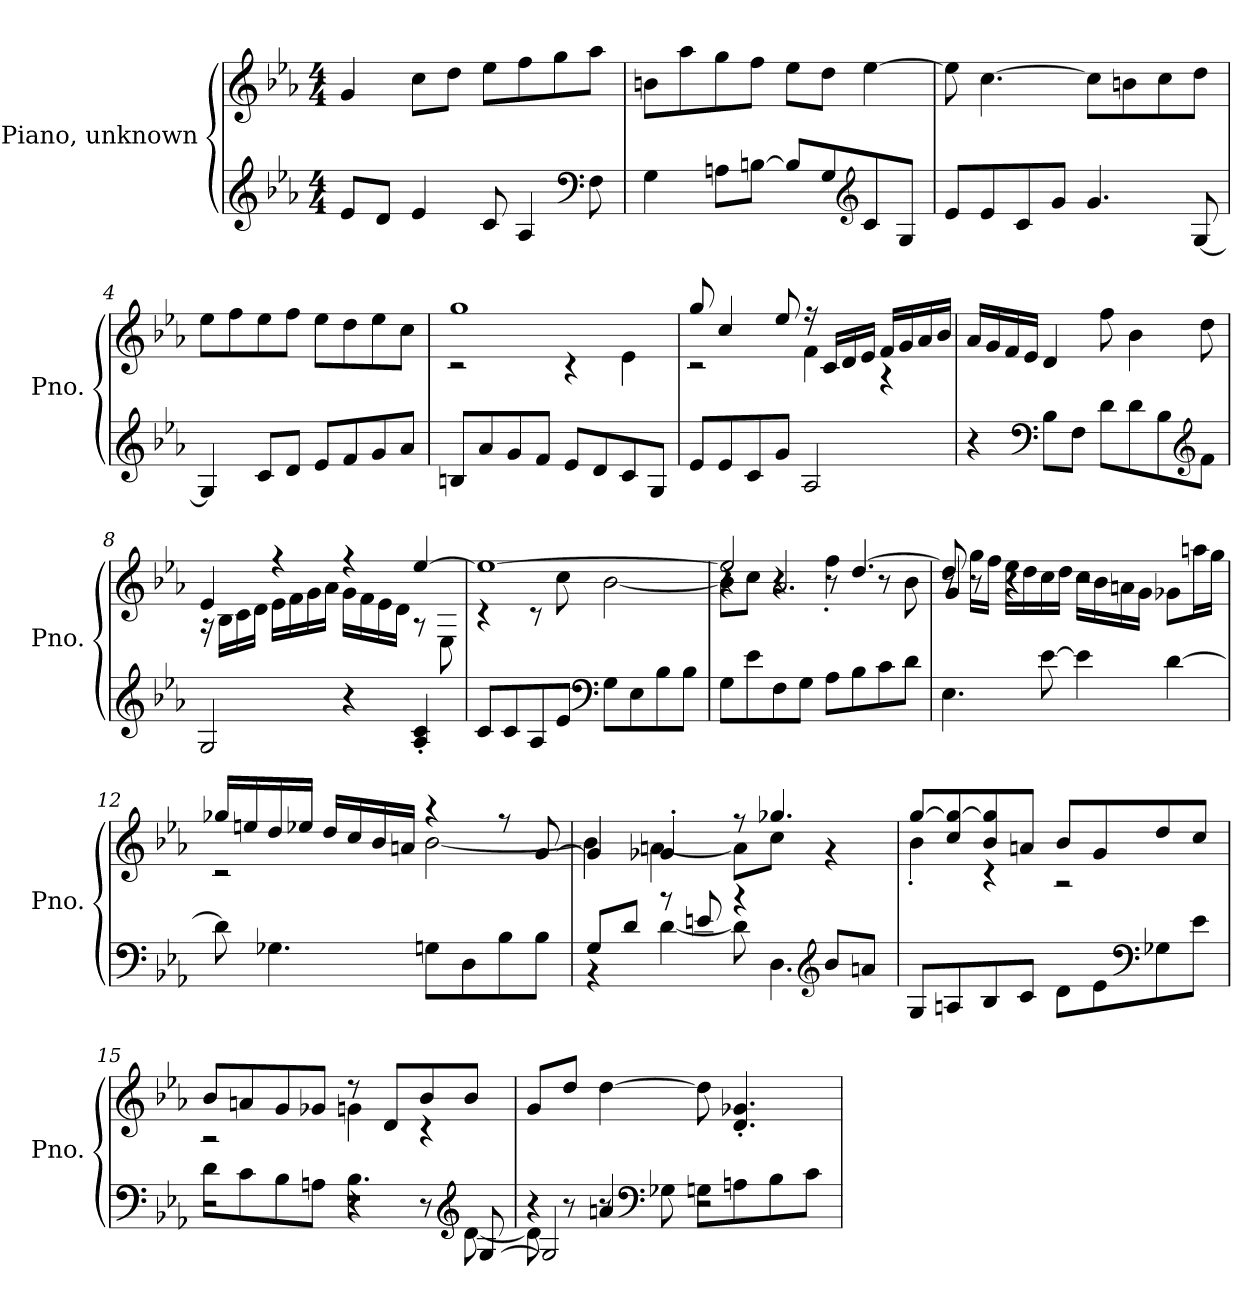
**kern	**kern
*part1	*part1
*staff2	*staff1
*I"Piano, unknown	*
*I'Pno.	*
*clefG2	*clefG2
*k[b-e-a-]	*k[b-e-a-]
*M4/4	*M4/4
*MM120	*MM120
=1	=1
8e-/L	4g/
8d/J	.
4e-/	8cc\L
.	8dd\J
8c/	8ee-\L
4A-/	8ff\
.	8gg\
*clefF4	*
8F\	8aa-\J
=2	=2
4G\	8bn\L
.	8aa-\
8An\L	8gg\
[8Bn\J	8ff\J
8B/L]	8ee-\L
8G/	8dd\J
*clefG2	*
8c/	[4ee-\
8G/J	.
=3	=3
8e-/L	8ee-\]
8e-/	[4.cc\
8c/	.
8g/J	.
4.g/	8cc\L]
.	8bn\
.	8cc\
[8G/	8dd\J
=4	=4
4G/]	8ee-\L
.	8ff\
8c/L	8ee-\
8d/J	8ff\J
8e-/L	8ee-\L
8f/	8dd\
8g/	8ee-\
8a-/J	8cc\J
!!LO:LB:g=z
=5	=5
*	*^
8Bn/L	1gg	2r
8a-/	.	.
8g/	.	.
8f/J	.	.
8e-/L	.	4r
8d/	.	.
8c/	.	4e-\
8G/J	.	.
=6	=6	=6
8e-/L	8gg/	2r
8e-/	4cc/	.
8c/	.	.
8g/J	8ee-/	.
2A-/	16r	4f\
.	16c/LL	.
.	16d/	.
.	16e-/JJ	.
.	16f/LL	4r
.	16g/	.
.	16a-/	.
.	16b-/JJ	.
*	*v	*v
=7	=7
4r	16a-/LL
.	16g/
.	16f/
.	16e-/JJ
*clefF4	*
8B-\L	4d/
8F\J	.
8d\L	8ff\
8d\	4b-\
8B-\	.
*clefG2	*
8f\J	8dd\
!!LO:LB:g=z
=8	=8
*	*^
2G/	4e-/	16r
.	.	16B-\LL
.	.	16c\
.	.	16d\JJ
.	4r	16e-\LL
.	.	16f\
.	.	16g\
.	.	16a-\JJ
4r	4r	16g\LL
.	.	16f\
.	.	16e-\
.	.	16d\JJ
4A-/' 4c/'	[4ee-/	8r
.	.	8E-\
=9	=9	=9
8c/L	1ee-_	4r
8c/	.	.
8A-/	.	8r
8e-/J	.	8cc\
*clefF4	*	*
8G\L	.	[2b-\
8E-\	.	.
8B-\	.	.
8B-\J	.	.
=10	=10	=10
*	*	*^
8G\L	2ee-/]	8b-\L]	4r
8e-\	.	8cc\J	.
8F\	.	4r	2.a-/
8G\J	.	.	.
8A-\L	8r	4ff'\	.
8B-\	[4.dd/	.	.
8c\	.	8r	.
8d\J	.	8b-\	.
!!LO:LB:g=z	!!	!!
=11	=11	=11	=11
4.E-\	8dd/]	8r	4g/
.	8r	16gg\LL	.
.	.	16ff\JJ	.
.	4r	16ee-\LL	4r
.	.	16dd\	.
[8e-\	.	16cc\	.
.	.	16dd\JJ	.
4e-\]	2r	16cc\LL	2r
.	.	16b-\	.
.	.	16an\	.
.	.	16g\JJ	.
[4d\	.	8g-X\L	.
.	.	16aan\L	.
.	.	16gg\JJ	.
*	*	*v	*v
=12	=12	=12
8d\]	16gg-X/LL	2r
.	16een/	.
4.G-X\	16dd/	.
.	16ee-X/JJ	.
.	16dd/LL	.
.	16cc/	.
.	16b-/	.
.	16an/JJ	.
8Gn\L	4r	[2b-\
8D\	.	.
8B-\	8r	.
8B-\J	[8g/	.
!!LO:LB:g=z	!!
=13	=13	=13
*^	*	*
8G/L	4r	4g/]	4b-\]
8d/J	.	.	.
8r	[4d\	4g-X'/	[4an\
8en/	.	.	.
4r	8d\]	8r	8a\L]
.	4.D\	4.gg-X/	8cc\J
*clefG2	*	*	*
8b-/L	.	.	4r
8an/J	.	.	.
*v	*v	*	*
=14	=14	=14
8G/L	[8gg/L	4b-'\
8An/	8cc/ 8gg/_	.
8B-/	8b-/ 8gg/]	4r
8c/J	8an/J	.
8d\L	8b-/L	2r
8e-\	8g/	.
*clefF4	*	*
8G-X\	8dd/	.
8e-\J	8cc/J	.
=15	=15	=15
*^	*	*
*	*^	*	*
1r	8d\L	2r	8b-/L	2r
.	8c\	.	8an/	.
.	8B-\	.	8g/	.
.	8An\J	.	8g-X/J	.
.	4.B-\	4r	8r	4gn\
.	.	.	8d/L	.
.	.	8r	8b-/	4r
*clefG2	*	*	*	*
.	[8d\	[8G/	8b-/J	.
*	*	*	*v	*v
!!LO:LB:g=z
=16	=16	=16	=16
4r	8d\]	2G/]	8g/L
.	8r	.	8dd/J
4an/	8r	.	[4dd\
*clefF4	*	*	*
.	8G-X\	.	.
2r	8Gn\L	2r	8dd\]
.	8An\	.	4.d/' 4.g-X/'
.	8B-\	.	.
.	8c\J	.	.
*v	*v	*v	*
=	=
*-	*-
